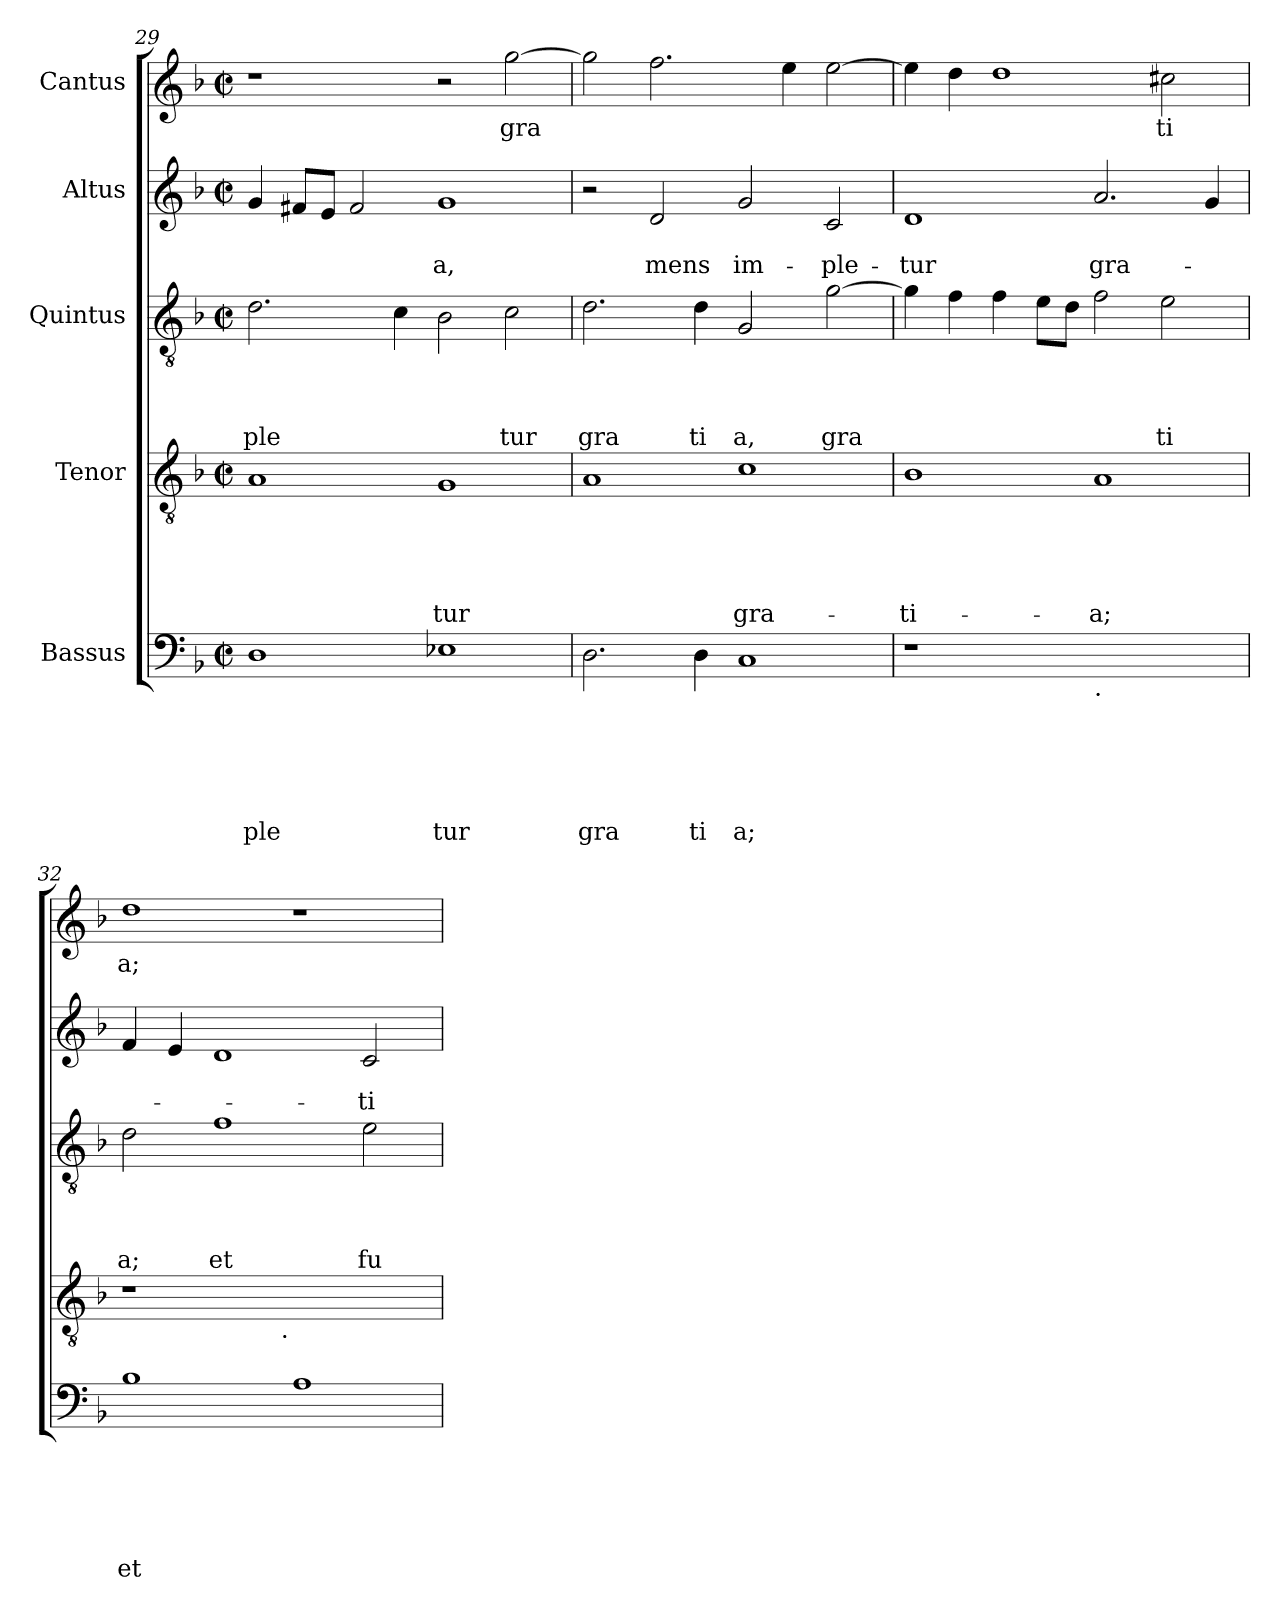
**kern	**text	**text	**text	**text	**text	**text	**kern	**text	**text	**text	**text	**text	**kern	**text	**text	**text	**text	**kern	**text	**text	**kern	**text
*part5	*part5	*part5	*part5	*part5	*part5	*part5	*part4	*part4	*part4	*part4	*part4	*part4	*part3	*part3	*part3	*part3	*part3	*part2	*part2	*part2	*part1	*part1
*staff5	*staff5	*staff5	*staff5	*staff5	*staff5	*staff5	*staff4	*staff4	*staff4	*staff4	*staff4	*staff4	*staff3	*staff3	*staff3	*staff3	*staff3	*staff2	*staff2	*staff2	*staff1	*staff1
*I"Bassus	*	*	*	*	*	*	*I"Tenor	*	*	*	*	*	*I"Quintus	*	*	*	*	*I"Altus	*	*	*I"Cantus	*
*clefF4	*	*	*	*	*	*	*clefGv2	*	*	*	*	*	*clefGv2	*	*	*	*	*clefG2	*	*	*clefG2	*
*k[b-]	*	*	*	*	*	*	*k[b-]	*	*	*	*	*	*k[b-]	*	*	*	*	*k[b-]	*	*	*k[b-]	*
*F:	*	*	*	*	*	*	*F:	*	*	*	*	*	*F:	*	*	*	*	*F:	*	*	*F:	*
*M2/2	*	*	*	*	*	*	*M2/2	*	*	*	*	*	*M2/2	*	*	*	*	*M2/2	*	*	*M2/2	*
*met(c|)	*	*	*	*	*	*	*met(c|)	*	*	*	*	*	*met(c|)	*	*	*	*	*met(c|)	*	*	*met(c|)	*
=29	=29	=29	=29	=29	=29	=29	=29	=29	=29	=29	=29	=29	=29	=29	=29	=29	=29	=29	=29	=29	=29	=29
!	!	!	!	!	!	!LO:LY:b	!	!	!	!	!	!	!	!	!	!	!LO:LY:b	!	!	!	!	!
1D	.	.	.	.	.	ple	1A	.	.	.	.	.	2.d\	.	.	.	ple	4g/	.	.	1r	.
.	.	.	.	.	.	.	.	.	.	.	.	.	.	.	.	.	.	8f#/L	.	.	.	.
.	.	.	.	.	.	.	.	.	.	.	.	.	.	.	.	.	.	8e/J	.	.	.	.
.	.	.	.	.	.	.	.	.	.	.	.	.	.	.	.	.	.	2f#/	.	.	.	.
.	.	.	.	.	.	.	.	.	.	.	.	.	4c\	.	.	.	.	.	.	.	.	.
!	!	!	!	!	!	!LO:LY:b	!	!	!	!	!	!LO:LY:b	!	!	!	!	!	!	!	!LO:LY:b	!	!
1E-X	.	.	.	.	.	tur	1G	.	.	.	.	-tur	2B-\	.	.	.	.	1g	.	-a,	2r	.
!	!	!	!	!	!	!	!	!	!	!	!	!	!	!	!	!	!LO:LY:b	!	!	!	!	!LO:LY:b
.	.	.	.	.	.	.	.	.	.	.	.	.	2c\	.	.	.	tur	.	.	.	[>2gg\	gra
=30	=30	=30	=30	=30	=30	=30	=30	=30	=30	=30	=30	=30	=30	=30	=30	=30	=30	=30	=30	=30	=30	=30
!	!	!	!	!	!	!LO:LY:b	!	!	!	!	!	!	!	!	!	!	!LO:LY:b	!	!	!	!	!
2.D\	.	.	.	.	.	gra	1A	.	.	.	.	.	2.d\	.	.	.	gra	2r	.	.	2gg\]	.
!	!	!	!	!	!	!	!	!	!	!	!	!	!	!	!	!	!	!	!	!LO:LY:b	!	!
.	.	.	.	.	.	.	.	.	.	.	.	.	.	.	.	.	.	2d/	.	mens	2.ff\	.
!	!	!	!	!	!	!LO:LY:b	!	!	!	!	!	!	!	!	!	!	!LO:LY:b	!	!	!	!	!
4D\	.	.	.	.	.	ti	.	.	.	.	.	.	4d\	.	.	.	ti	.	.	.	.	.
!	!	!	!	!	!	!LO:LY:b	!	!	!	!	!	!LO:LY:b	!	!	!	!	!LO:LY:b	!	!	!LO:LY:b	!	!
1C	.	.	.	.	.	a;	1c	.	.	.	.	gra-	2G/	.	.	.	a,	2g/	.	im-	.	.
.	.	.	.	.	.	.	.	.	.	.	.	.	.	.	.	.	.	.	.	.	4ee\	.
!	!	!	!	!	!	!	!	!	!	!	!	!	!	!	!	!	!LO:LY:b	!	!	!LO:LY:b	!	!
.	.	.	.	.	.	.	.	.	.	.	.	.	[>2g\	.	.	.	gra	2c/	.	-ple-	[>2ee\	.
=31	=31	=31	=31	=31	=31	=31	=31	=31	=31	=31	=31	=31	=31	=31	=31	=31	=31	=31	=31	=31	=31	=31
!	!	!	!	!	!	!	!	!	!	!	!	!LO:LY:b	!	!	!	!	!	!	!	!LO:LY:b	!	!
1r	.	.	.	.	.	.	1B-	.	.	.	.	-ti-	4g\]	.	.	.	.	1d	.	-tur	4ee\]	.
.	.	.	.	.	.	.	.	.	.	.	.	.	4f\	.	.	.	.	.	.	.	4dd\	.
.	.	.	.	.	.	.	.	.	.	.	.	.	4f\	.	.	.	.	.	.	.	1dd	.
.	.	.	.	.	.	.	.	.	.	.	.	.	8e\L	.	.	.	.	.	.	.	.	.
.	.	.	.	.	.	.	.	.	.	.	.	.	8d\J	.	.	.	.	.	.	.	.	.
!LO:TX:b:t=.	!	!	!	!	!	!	!	!	!	!	!	!	!	!	!	!	!	!	!	!	!	!
!	!	!	!	!	!	!	!	!	!	!	!	!LO:LY:b	!	!	!	!	!	!	!	!LO:LY:b	!	!
1ryy	.	.	.	.	.	.	1A	.	.	.	.	-a;	2f\	.	.	.	.	2.a/	.	gra-	.	.
!	!	!	!	!	!	!	!	!	!	!	!	!	!	!	!	!	!LO:LY:b	!	!	!	!	!LO:LY:b
.	.	.	.	.	.	.	.	.	.	.	.	.	2e\	.	.	.	ti	.	.	.	2cc#\	ti
.	.	.	.	.	.	.	.	.	.	.	.	.	.	.	.	.	.	4g/	.	.	.	.
=32	=32	=32	=32	=32	=32	=32	=32	=32	=32	=32	=32	=32	=32	=32	=32	=32	=32	=32	=32	=32	=32	=32
!	!	!	!	!	!	!LO:LY:b	!	!	!	!	!	!	!	!	!	!	!LO:LY:b	!	!	!	!	!LO:LY:b
*	*	*	*	*	*	*	*^	*	*	*	*	*	*	*	*	*	*	*	*	*	*	*
1B-	.	.	.	.	.	et	1r	2ryy	.	.	.	.	.	2d\	.	.	.	a;	4f/	.	.	1dd	a;
.	.	.	.	.	.	.	.	.	.	.	.	.	.	.	.	.	.	.	4e/	.	.	.	.
!	!	!	!	!	!	!	!	!	!	!	!	!	!	!	!	!	!	!LO:LY:b	!	!	!	!	!
.	.	.	.	.	.	.	.	4...ryy	.	.	.	.	.	1f	.	.	.	et	1d	.	.	.	.
!	!	!	!	!	!	!	!	!LO:TX:b:t=.	!	!	!	!	!	!	!	!	!	!	!	!	!	!	!
.	.	.	.	.	.	.	.	1ryy	.	.	.	.	.	.	.	.	.	.	.	.	.	.	.
1A	.	.	.	.	.	.	1ryy	.	.	.	.	.	.	.	.	.	.	.	.	.	.	1r	.
!	!	!	!	!	!	!	!	!	!	!	!	!	!	!	!	!	!	!LO:LY:b	!	!	!LO:LY:b	!	!
.	.	.	.	.	.	.	.	.	.	.	.	.	.	2e\	.	.	.	fu	2c/	.	-ti-	.	.
.	.	.	.	.	.	.	.	32ryy	.	.	.	.	.	.	.	.	.	.	.	.	.	.	.
*	*	*	*	*	*	*	*v	*v	*	*	*	*	*	*	*	*	*	*	*	*	*	*	*
=	=	=	=	=	=	=	=	=	=	=	=	=	=	=	=	=	=	=	=	=	=	=
*-	*-	*-	*-	*-	*-	*-	*-	*-	*-	*-	*-	*-	*-	*-	*-	*-	*-	*-	*-	*-	*-	*-
